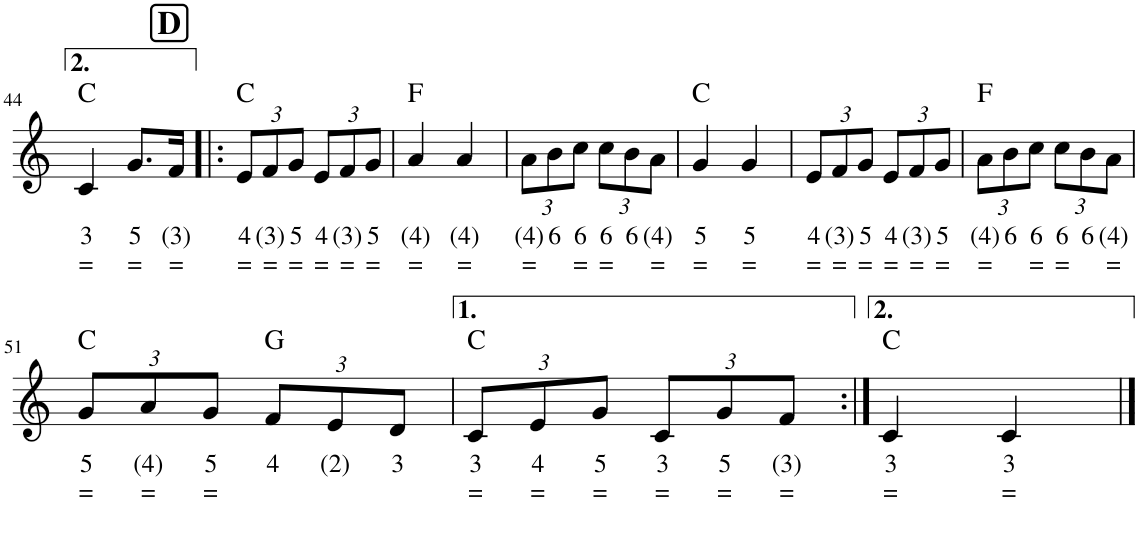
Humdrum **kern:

**kern	**text	**text	**harte
*part1	*part1	*part1	*part1
*staff1	*staff1	*staff1	*
*I"Piano, Premiere Wals	*	*	*
*I'Pno.	*	*	*
!!LO:PB:g=z
*clefG2	*	*	*
*k[]	*	*	*
*M2/4	*	*	*
=44	=44	=44	=44
!	!LO:LY:b	!LO:LY:b	!
4c/	3	=	C:maj
!	!LO:LY:b	!LO:LY:b	!
8.g/L	5	=	.
!	!LO:LY:b	!LO:LY:b	!
16f/Jk	(3)	=	.
!!LO:REH:place=s1:a:B:cj:fs=14:t=D
=45!|:	=45!|:	=45!|:	=45!|:
*Xbrackettup	*	*	*
!	!LO:LY:b	!LO:LY:b	!
12e/L	4	=	C:maj
!	!LO:LY:b	!LO:LY:b	!
12f/	(3)	=	.
!	!LO:LY:b	!LO:LY:b	!
12g/J	5	=	.
!	!LO:LY:b	!LO:LY:b	!
12e/L	4	=	.
!	!LO:LY:b	!LO:LY:b	!
12f/	(3)	=	.
!	!LO:LY:b	!LO:LY:b	!
12g/J	5	=	.
=46	=46	=46	=46
!	!LO:LY:b	!LO:LY:b	!
4a/	(4)	=	F:maj
!	!LO:LY:b	!LO:LY:b	!
4a/	(4)	=	.
=47	=47	=47	=47
!	!LO:LY:b	!LO:LY:b	!
12a\L	(4)	=	.
!	!LO:LY:b	!	!
12b\	6	.	.
!	!LO:LY:b	!LO:LY:b	!
12cc\J	6	=	.
!	!LO:LY:b	!LO:LY:b	!
12cc\L	6	=	.
!	!LO:LY:b	!	!
12b\	6	.	.
!	!LO:LY:b	!LO:LY:b	!
12a\J	(4)	=	.
=48	=48	=48	=48
!	!LO:LY:b	!LO:LY:b	!
4g/	5	=	C:maj
!	!LO:LY:b	!LO:LY:b	!
4g/	5	=	.
=49	=49	=49	=49
!	!LO:LY:b	!LO:LY:b	!
12e/L	4	=	.
!	!LO:LY:b	!LO:LY:b	!
12f/	(3)	=	.
!	!LO:LY:b	!LO:LY:b	!
12g/J	5	=	.
!	!LO:LY:b	!LO:LY:b	!
12e/L	4	=	.
!	!LO:LY:b	!LO:LY:b	!
12f/	(3)	=	.
!	!LO:LY:b	!LO:LY:b	!
12g/J	5	=	.
=50	=50	=50	=50
!	!LO:LY:b	!LO:LY:b	!
12a\L	(4)	=	F:maj
!	!LO:LY:b	!	!
12b\	6	.	.
!	!LO:LY:b	!LO:LY:b	!
12cc\J	6	=	.
!	!LO:LY:b	!LO:LY:b	!
12cc\L	6	=	.
!	!LO:LY:b	!	!
12b\	6	.	.
!	!LO:LY:b	!LO:LY:b	!
12a\J	(4)	=	.
!!LO:LB:g=z
=51	=51	=51	=51
!	!LO:LY:b	!LO:LY:b	!
12g/L	5	=	C:maj
!	!LO:LY:b	!LO:LY:b	!
12a/	(4)	=	.
!	!LO:LY:b	!LO:LY:b	!
12g/J	5	=	.
!	!LO:LY:b	!	!
12f/L	4	.	G:maj
!	!LO:LY:b	!	!
12e/	(2)	.	.
!	!LO:LY:b	!	!
12d/J	3	.	.
=52	=52	=52	=52
!	!LO:LY:b	!LO:LY:b	!
12c/L	3	=	C:maj
!	!LO:LY:b	!LO:LY:b	!
12e/	4	=	.
!	!LO:LY:b	!LO:LY:b	!
12g/J	5	=	.
!	!LO:LY:b	!LO:LY:b	!
12c/L	3	=	.
!	!LO:LY:b	!LO:LY:b	!
12g/	5	=	.
!	!LO:LY:b	!LO:LY:b	!
12f/J	(3)	=	.
=53:|!	=53:|!	=53:|!	=53:|!
!	!LO:LY:b	!LO:LY:b	!
4c/	3	=	C:maj
!	!LO:LY:b	!LO:LY:b	!
4c/	3	=	.
==	==	==	==
*-	*-	*-	*-
